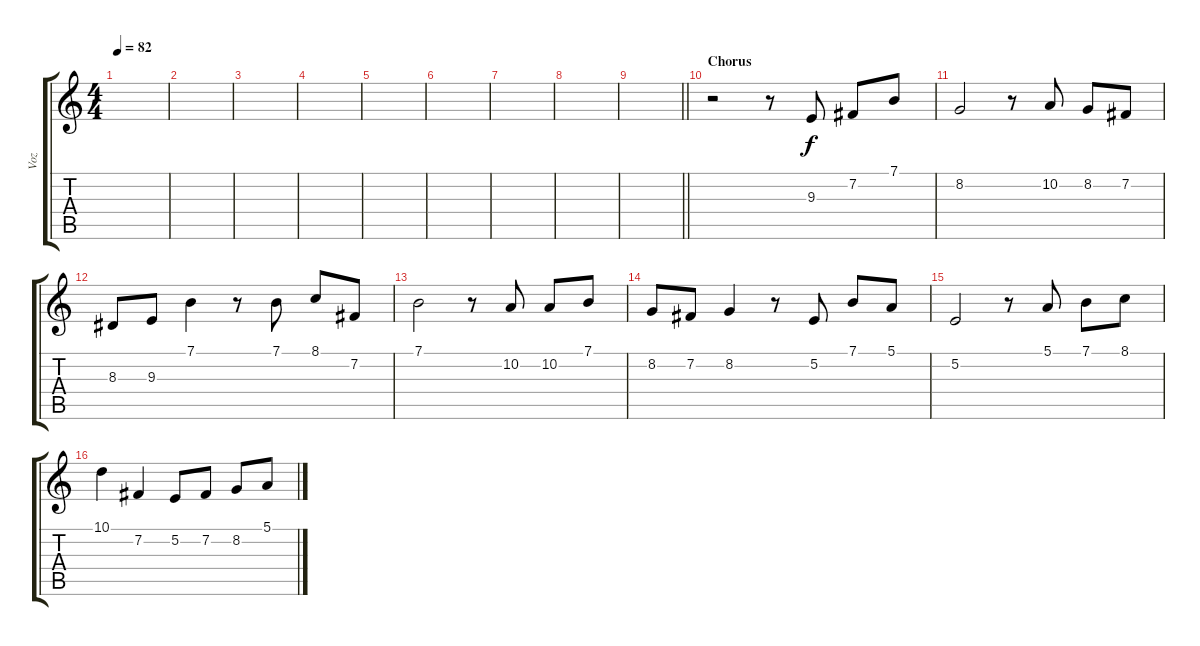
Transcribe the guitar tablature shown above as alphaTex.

\track ("Voz" "Voz") {instrument flute}
\staff {score tabs}
\tuning (E4 B3 G3 D3 A2 E2) {hide}
\ts (4 4)
\tempo 82
\clef g2
\ks c
|
|
|
|
|
|
|
|
\barLineRight lightlight
|
\section ("" "Chorus")
r.2 r.8 9.3.8 7.2.8 7.1.8 |
8.2.2 r.8 10.2.8 8.2.8 7.2.8 |
8.3.8 9.3.8 7.1.4 r.8 7.1.8 8.1.8 7.2.8 |
7.1.2 r.8 10.2.8 10.2.8 7.1.8 |
8.2.8 7.2.8 8.2.4 r.8 5.2.8 7.1.8 5.1.8 |
5.2.2 r.8 5.1.8 7.1.8 8.1.8 |
10.1.4 7.2.4 5.2.8 7.2.8 8.2.8 5.1.8
